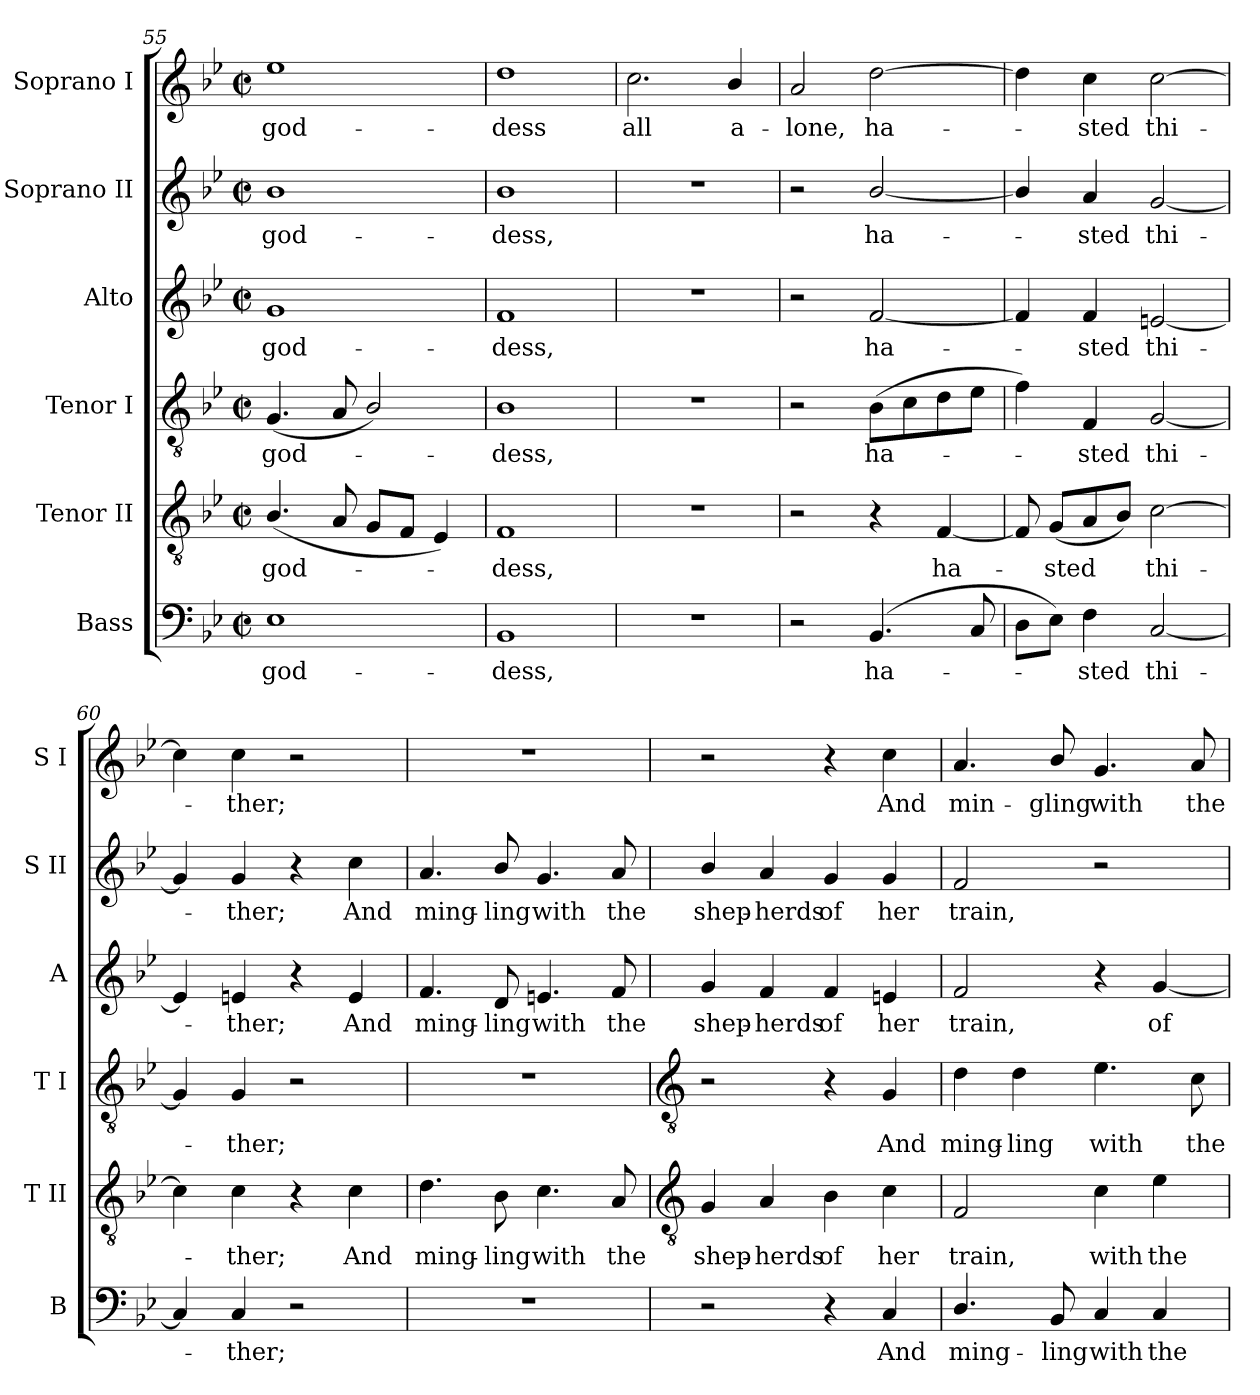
**kern	**text	**kern	**text	**kern	**text	**kern	**text	**kern	**text	**kern	**text
*part6	*part6	*part5	*part5	*part4	*part4	*part3	*part3	*part2	*part2	*part1	*part1
*staff6	*staff6	*staff5	*staff5	*staff4	*staff4	*staff3	*staff3	*staff2	*staff2	*staff1	*staff1
*I"Bass	*	*I"Tenor II	*	*I"Tenor I	*	*I"Alto	*	*I"Soprano II	*	*I"Soprano I	*
*I'B	*	*I'T II	*	*I'T I	*	*I'A	*	*I'S II	*	*I'S I	*
!!LO:LB:g=z
*clefF4	*	*clefGv2	*	*clefGv2	*	*clefG2	*	*clefG2	*	*clefG2	*
*k[b-e-]	*	*k[b-e-]	*	*k[b-e-]	*	*k[b-e-]	*	*k[b-e-]	*	*k[b-e-]	*
*B-:	*	*B-:	*	*B-:	*	*B-:	*	*B-:	*	*B-:	*
*M2/2	*	*M2/2	*	*M2/2	*	*M2/2	*	*M2/2	*	*M2/2	*
*met(c|)	*	*met(c|)	*	*met(c|)	*	*met(c|)	*	*met(c|)	*	*met(c|)	*
=55	=55	=55	=55	=55	=55	=55	=55	=55	=55	=55	=55
!	!LO:LY:b	!	!LO:LY:b	!	!LO:LY:b	!	!LO:LY:b	!	!LO:LY:b	!	!LO:LY:b
1E-	god-	(<4.B-/	god-	(<4.G	god-	1g	god-	1b-	god-	1ee-	god-
.	.	8A	.	8A	.	.	.	.	.	.	.
.	.	8GL	.	2B-/)	.	.	.	.	.	.	.
.	.	8FJ	.	.	.	.	.	.	.	.	.
.	.	4E-)	.	.	.	.	.	.	.	.	.
=56	=56	=56	=56	=56	=56	=56	=56	=56	=56	=56	=56
!	!LO:LY:b	!	!LO:LY:b	!	!LO:LY:b	!	!LO:LY:b	!	!LO:LY:b	!	!LO:LY:b
1BB-	-dess,	1F	dess,	1B-	dess,	1f	-dess,	1b-	-dess,	1dd	-dess
=57	=57	=57	=57	=57	=57	=57	=57	=57	=57	=57	=57
!	!	!	!	!	!	!	!	!	!	!	!LO:LY:b
1r	.	1r	.	1r	.	1r	.	1r	.	2.cc	all
!	!	!	!	!	!	!	!	!	!	!	!LO:LY:b
.	.	.	.	.	.	.	.	.	.	4b-/	a-
=58	=58	=58	=58	=58	=58	=58	=58	=58	=58	=58	=58
!	!	!	!	!	!	!	!	!	!	!	!LO:LY:b
2r	.	2r	.	2r	.	2r	.	2r	.	2a	-lone,
!	!LO:LY:b	!	!	!	!LO:LY:b	!	!LO:LY:b	!	!LO:LY:b	!	!LO:LY:b
(>4.BB-	ha-	4r	.	(>8B-L	ha-	[2f	ha-	[2b-/	ha-	[2dd	ha-
.	.	.	.	8c	.	.	.	.	.	.	.
!	!	!	!LO:LY:b	!	!	!	!	!	!	!	!
.	.	[4F	ha-	8d	.	.	.	.	.	.	.
8C	.	.	.	8e-J	.	.	.	.	.	.	.
=59	=59	=59	=59	=59	=59	=59	=59	=59	=59	=59	=59
8DL	.	8F]	.	4f)	.	4f]	.	4b-/]	.	4dd]	.
!	!	!	!LO:LY:b	!	!	!	!	!	!	!	!
8E-J)	.	(<8GL	sted	.	.	.	.	.	.	.	.
!	!LO:LY:b	!	!	!	!LO:LY:b	!	!LO:LY:b	!	!LO:LY:b	!	!LO:LY:b
4F	sted	8A	.	4F	sted	4f	sted	4a	sted	4cc	sted
.	.	8B-J)	.	.	.	.	.	.	.	.	.
!	!LO:LY:b	!	!LO:LY:b	!	!LO:LY:b	!	!LO:LY:b	!	!LO:LY:b	!	!LO:LY:b
[2C	thi-	[2c	thi-	[2G	thi-	[2en	thi-	[2g	thi-	[2cc	thi-
=60	=60	=60	=60	=60	=60	=60	=60	=60	=60	=60	=60
4C]	.	4c]	.	4G]	.	4e]	.	4g]	.	4cc]	.
!	!LO:LY:b	!	!LO:LY:b	!	!LO:LY:b	!	!LO:LY:b	!	!LO:LY:b	!	!LO:LY:b
4C	ther;	4c	ther;	4G	ther;	4en	ther;	4g	ther;	4cc	ther;
2r	.	4r	.	2r	.	4r	.	4r	.	2r	.
!	!	!	!LO:LY:b	!	!	!	!LO:LY:b	!	!LO:LY:b	!	!
.	.	4c	And	.	.	4e	And	4cc	And	.	.
=61	=61	=61	=61	=61	=61	=61	=61	=61	=61	=61	=61
!	!	!	!LO:LY:b	!	!	!	!LO:LY:b	!	!LO:LY:b	!	!
1r	.	4.d	ming-	1r	.	4.f	ming-	4.a	ming-	1r	.
!	!	!	!LO:LY:b	!	!	!	!LO:LY:b	!	!LO:LY:b	!	!
.	.	8B-	-ling	.	.	8d	-ling	8b-/	-ling	.	.
!	!	!	!LO:LY:b	!	!	!	!LO:LY:b	!	!LO:LY:b	!	!
.	.	4.c	with	.	.	4.e	with	4.g	with	.	.
!	!	!	!LO:LY:b	!	!	!	!LO:LY:b	!	!LO:LY:b	!	!
.	.	8A	the	.	.	8f	the	8a	the	.	.
!!LO:LB:g=z
=62	=62	=62	=62	=62	=62	=62	=62	=62	=62	=62	=62
*	*	*clefGv2	*	*clefGv2	*	*	*	*	*	*	*
!	!	!	!LO:LY:b	!	!	!	!LO:LY:b	!	!LO:LY:b	!	!
2r	.	4G	shep-	2r	.	4g	shep-	4b-/	shep-	2r	.
!	!	!	!LO:LY:b	!	!	!	!LO:LY:b	!	!LO:LY:b	!	!
.	.	4A	-herds	.	.	4f	-herds	4a	-herds	.	.
!	!	!	!LO:LY:b	!	!	!	!LO:LY:b	!	!LO:LY:b	!	!
4r	.	4B-	of	4r	.	4f	of	4g	of	4r	.
!	!LO:LY:b	!	!LO:LY:b	!	!LO:LY:b	!	!LO:LY:b	!	!LO:LY:b	!	!LO:LY:b
4C	And	4c	her	4G	And	4e	her	4g	her	4cc	And
=63	=63	=63	=63	=63	=63	=63	=63	=63	=63	=63	=63
!	!LO:LY:b	!	!LO:LY:b	!	!LO:LY:b	!	!LO:LY:b	!	!LO:LY:b	!	!LO:LY:b
4.D/	ming-	2F	train,	4d	ming-	2f	train,	2f	train,	4.a	min-
!	!	!	!	!	!LO:LY:b	!	!	!	!	!	!
.	.	.	.	4d	-ling	.	.	.	.	.	.
!	!LO:LY:b	!	!	!	!	!	!	!	!	!	!LO:LY:b
8BB-	-ling	.	.	.	.	.	.	.	.	8b-/	-gling
!	!LO:LY:b	!	!LO:LY:b	!	!LO:LY:b	!	!	!	!	!	!LO:LY:b
4C	with	4c	with	4.e-	with	4r	.	2r	.	4.g	with
!	!LO:LY:b	!	!LO:LY:b	!	!	!	!LO:LY:b	!	!	!	!
4C	the	4e-	the	.	.	[4g	of	.	.	.	.
!	!	!	!	!	!LO:LY:b	!	!	!	!	!	!LO:LY:b
.	.	.	.	8c	the	.	.	.	.	8a	the
=	=	=	=	=	=	=	=	=	=	=	=
*-	*-	*-	*-	*-	*-	*-	*-	*-	*-	*-	*-
